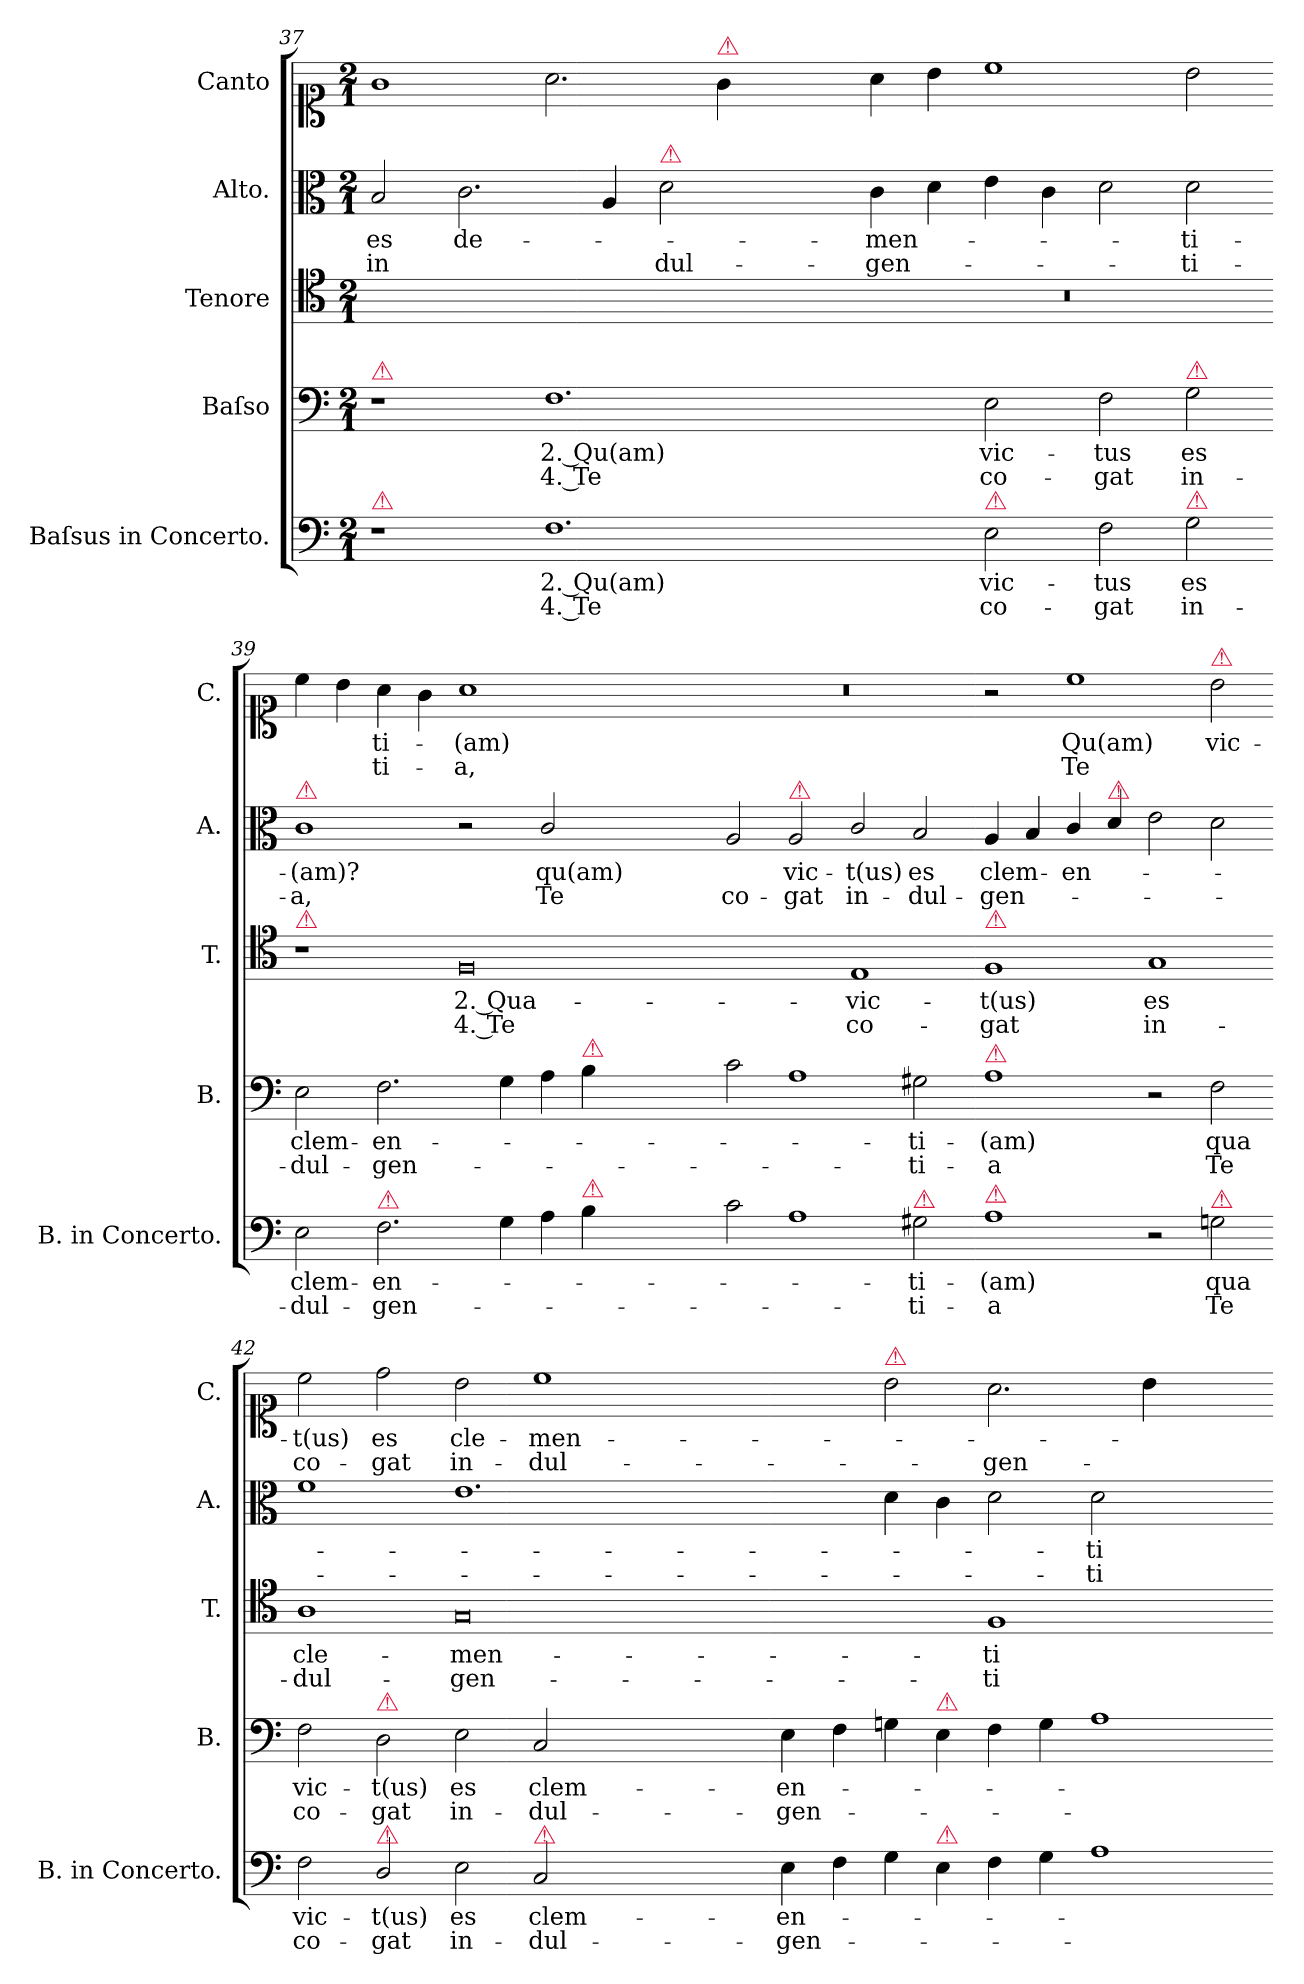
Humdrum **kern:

**kern	**text	**text	**kern	**text	**text	**kern	**text	**text	**kern	**text	**text	**kern	**text	**text
*part5	*part5	*part5	*part4	*part4	*part4	*part3	*part3	*part3	*part2	*part2	*part2	*part1	*part1	*part1
*staff5	*staff5	*staff5	*staff4	*staff4	*staff4	*staff3	*staff3	*staff3	*staff2	*staff2	*staff2	*staff1	*staff1	*staff1
*I"Baſsus in Concerto.	*	*	*I"Baſso	*	*	*I"Tenore	*	*	*I"Alto.	*	*	*I"Canto	*	*
*I'B. in Concerto.	*	*	*I'B.	*	*	*I'T.	*	*	*I'A.	*	*	*I'C.	*	*
*clefF4	*	*	*clefF4	*	*	*clefC4	*	*	*clefC3	*	*	*clefC1	*	*
*k[]	*	*	*k[]	*	*	*k[]	*	*	*k[]	*	*	*k[]	*	*
*M2/1	*	*	*M2/1	*	*	*M2/1	*	*	*M2/1	*	*	*M2/1	*	*
=37	=37	=37	=37	=37	=37	=37	=37	=37	=37	=37	=37	=37	=37	=37
!	!	!	!LO:TX:a:color=crimson:t=⚠	!	!	!	!	!	!	!	!	!	!	!
!LO:TX:a:color=crimson:t=⚠	!	!	!	!	!	!	!	!	!	!	!	!	!	!
1r	.	.	1r	.	.	0ryy	.	.	2B/	es	in	1g\	.	.
.	.	.	.	.	.	.	.	.	2.c\	de-	.	.	.	.
1.F\	2. Qu(am)	4. Te	1.F\	2. Qu(am)	4. Te	.	.	.	.	.	.	2.a\	.	.
.	.	.	.	.	.	.	.	.	4A/	.	.	.	.	.
!	!	!	!	!	!	!	!	!	!LO:TX:a:color=crimson:t=⚠	!	!	!	!	!
.	.	.	.	.	.	.	.	.	2d\	.	dul-	.	.	.
!	!	!	!	!	!	!	!	!	!	!	!	!LO:TX:a:color=crimson:t=⚠	!	!
.	.	.	.	.	.	.	.	.	.	.	.	4g\	.	.
.	.	.	.	.	.	2ryy	.	.	2ryy	.	.	2ryy	.	.
=38-	=38-	=38-	=38-	=38-	=38-	=38-	=38-	=38-	=38-	=38-	=38-	=38-	=38-	=38-
2ryy	.	.	2ryy	.	.	0r	.	.	4c\	-men-	-gen-	4a\	.	.
.	.	.	.	.	.	.	.	.	4d\	.	.	4b\	.	.
!LO:TX:a:color=crimson:t=⚠	!	!	!	!	!	!	!	!	!	!	!	!	!	!
2E\	vic-	co-	2E\	vic-	co-	.	.	.	4e\	.	.	1cc\	.	.
.	.	.	.	.	.	.	.	.	4c\	.	.	.	.	.
2F\	-tus	-gat	2F\	-tus	-gat	.	.	.	2d\	.	.	.	.	.
!	!	!	!LO:TX:a:color=crimson:t=⚠	!	!	!	!	!	!	!	!	!	!	!
!LO:TX:a:color=crimson:t=⚠	!	!	!	!	!	!	!	!	!	!	!	!	!	!
2G\	es	in-	2G\	es	in-	.	.	.	2d\	-ti-	-ti-	2b\	.	.
=39-	=39-	=39-	=39-	=39-	=39-	=39-	=39-	=39-	=39-	=39-	=39-	=39-	=39-	=39-
!	!	!	!	!	!	!	!	!	!LO:TX:a:color=crimson:t=⚠	!	!	!	!	!
!	!	!	!	!	!	!LO:TX:a:color=crimson:t=⚠	!	!	!	!	!	!	!	!
2E\	clem-	-dul-	2E\	clem-	-dul-	1r	.	.	1c\	-(am)?	-a,	4cc\	.	.
.	.	.	.	.	.	.	.	.	.	.	.	4b\	.	.
!LO:TX:a:color=crimson:t=⚠	!	!	!	!	!	!	!	!	!	!	!	!	!	!
2.F\	-en-	-gen-	2.F\	-en-	-gen-	.	.	.	.	.	.	4a\	-ti-	-ti-
.	.	.	.	.	.	.	.	.	.	.	.	4g\	.	.
.	.	.	.	.	.	0F/	2. Qua-	4. Te	2r	.	.	1a\	-(am)	-a,
4G\	.	.	4G\	.	.	.	.	.	.	.	.	.	.	.
4A\	.	.	4A\	.	.	.	.	.	2c/	qu(am)	Te	.	.	.
!	!	!	!LO:TX:a:color=crimson:t=⚠	!	!	!	!	!	!	!	!	!	!	!
!LO:TX:a:color=crimson:t=⚠	!	!	!	!	!	!	!	!	!	!	!	!	!	!
4B\	.	.	4B\	.	.	.	.	.	.	.	.	.	.	.
1ryy	.	.	1ryy	.	.	.	.	.	1ryy	.	.	1ryy	.	.
=40-	=40-	=40-	=40-	=40-	=40-	=40-	=40-	=40-	=40-	=40-	=40-	=40-	=40-	=40-
2c\	.	.	2c\	.	.	1ryy	.	.	2A/	.	co-	0r	.	.
!	!	!	!	!	!	!	!	!	!LO:TX:a:color=crimson:t=⚠	!	!	!	!	!
1A\	.	.	1A\	.	.	.	.	.	2A/	vic-	-gat	.	.	.
.	.	.	.	.	.	1E/	vic-	co-	2c/	-t(us)	in-	.	.	.
!LO:TX:a:color=crimson:t=⚠	!	!	!	!	!	!	!	!	!	!	!	!	!	!
2G#X\	-ti-	-ti-	2G#X\	-ti-	-ti-	.	.	.	2B/	es	-dul-	.	.	.
=41-	=41-	=41-	=41-	=41-	=41-	=41-	=41-	=41-	=41-	=41-	=41-	=41-	=41-	=41-
!	!	!	!	!	!	!LO:TX:a:color=crimson:t=⚠	!	!	!	!	!	!	!	!
!	!	!	!LO:TX:a:color=crimson:t=⚠	!	!	!	!	!	!	!	!	!	!	!
!LO:TX:a:color=crimson:t=⚠	!	!	!	!	!	!	!	!	!	!	!	!	!	!
1A\	-(am)	-a	1A\	-(am)	-a	1F/	-t(us)	-gat	4A/	clem-	-gen-	2r	.	.
.	.	.	.	.	.	.	.	.	4B/	.	.	.	.	.
.	.	.	.	.	.	.	.	.	4c/	en-	.	1cc\	Qu(am)	Te
!	!	!	!	!	!	!	!	!	!LO:TX:a:color=crimson:t=⚠	!	!	!	!	!
.	.	.	.	.	.	.	.	.	4d/	.	.	.	.	.
2r	.	.	2r	.	.	1G/	es	in-	2e\	.	.	.	.	.
!	!	!	!	!	!	!	!	!	!	!	!	!LO:TX:a:color=crimson:t=⚠	!	!
!LO:TX:a:color=crimson:t=⚠	!	!	!	!	!	!	!	!	!	!	!	!	!	!
!	!LO:LY:i	!LO:LY:i	!	!	!	!	!	!	!	!	!	!	!	!
2Gn\	qua	Te	2F\	qua	Te	.	.	.	2d\	.	.	2b\	vic-	.
=42-	=42-	=42-	=42-	=42-	=42-	=42-	=42-	=42-	=42-	=42-	=42-	=42-	=42-	=42-
!	!LO:LY:i	!LO:LY:i	!	!	!	!	!	!	!	!	!	!	!	!
2F\	vic-	co-	2F\	vic-	co-	1A\	cle-	-dul-	1f\	.	.	2cc\	-t(us)	co-
!	!	!	!LO:TX:a:color=crimson:t=⚠	!	!	!	!	!	!	!	!	!	!	!
!LO:TX:a:color=crimson:t=⚠	!	!	!	!	!	!	!	!	!	!	!	!	!	!
!	!LO:LY:i	!LO:LY:i	!	!	!	!	!	!	!	!	!	!	!	!
2D/	-t(us)	-gat	2D\	-t(us)	-gat	.	.	.	.	.	.	2dd\	es	-gat
!	!LO:LY:i	!LO:LY:i	!	!	!	!	!	!	!	!	!	!	!	!
2E\	es	in-	2E\	es	in-	0G/	-men-	-gen-	1.e\	.	.	2b\	cle-	in-
!LO:TX:a:color=crimson:t=⚠	!	!	!	!	!	!	!	!	!	!	!	!	!	!
!	!LO:LY:i	!LO:LY:i	!	!	!	!	!	!	!	!	!	!	!	!
2C/	clem-	-dul-	2C/	clem-	-dul-	.	.	.	.	.	.	1cc\	-men-	-dul-
1ryy	.	.	1ryy	.	.	.	.	.	.	.	.	.	.	.
.	.	.	.	.	.	.	.	.	2ryy	.	.	2ryy	.	.
=43-	=43-	=43-	=43-	=43-	=43-	=43-	=43-	=43-	=43-	=43-	=43-	=43-	=43-	=43-
!	!LO:LY:i	!LO:LY:i	!	!	!	!	!	!	!	!	!	!	!	!
4E\	-en-	-gen-	4E\	-en-	-gen-	1ryy	.	.	2ryy	.	.	2ryy	.	.
4F\	.	.	4F\	.	.	.	.	.	.	.	.	.	.	.
!	!	!	!	!	!	!	!	!	!	!	!	!LO:TX:a:color=crimson:t=⚠	!	!
4G\	.	.	4Gn\	.	.	.	.	.	4d\	.	.	2b\	.	.
!	!	!	!LO:TX:a:color=crimson:t=⚠	!	!	!	!	!	!	!	!	!	!	!
!LO:TX:a:color=crimson:t=⚠	!	!	!	!	!	!	!	!	!	!	!	!	!	!
4E\	.	.	4E\	.	.	.	.	.	4c\	.	.	.	.	.
4F\	.	.	4F\	.	.	1F/	-ti-	-ti-	2d\	.	.	2.a\	.	-gen-
4G\	.	.	4G\	.	.	.	.	.	.	.	.	.	.	.
1A\	.	.	1A\	.	.	.	.	.	2d\	-ti-	-ti-	.	.	.
.	.	.	.	.	.	.	.	.	.	.	.	4b\	.	.
.	.	.	.	.	.	2ryy	.	.	2ryy	.	.	2ryy	.	.
=-	=-	=-	=-	=-	=-	=-	=-	=-	=-	=-	=-	=-	=-	=-
*-	*-	*-	*-	*-	*-	*-	*-	*-	*-	*-	*-	*-	*-	*-
